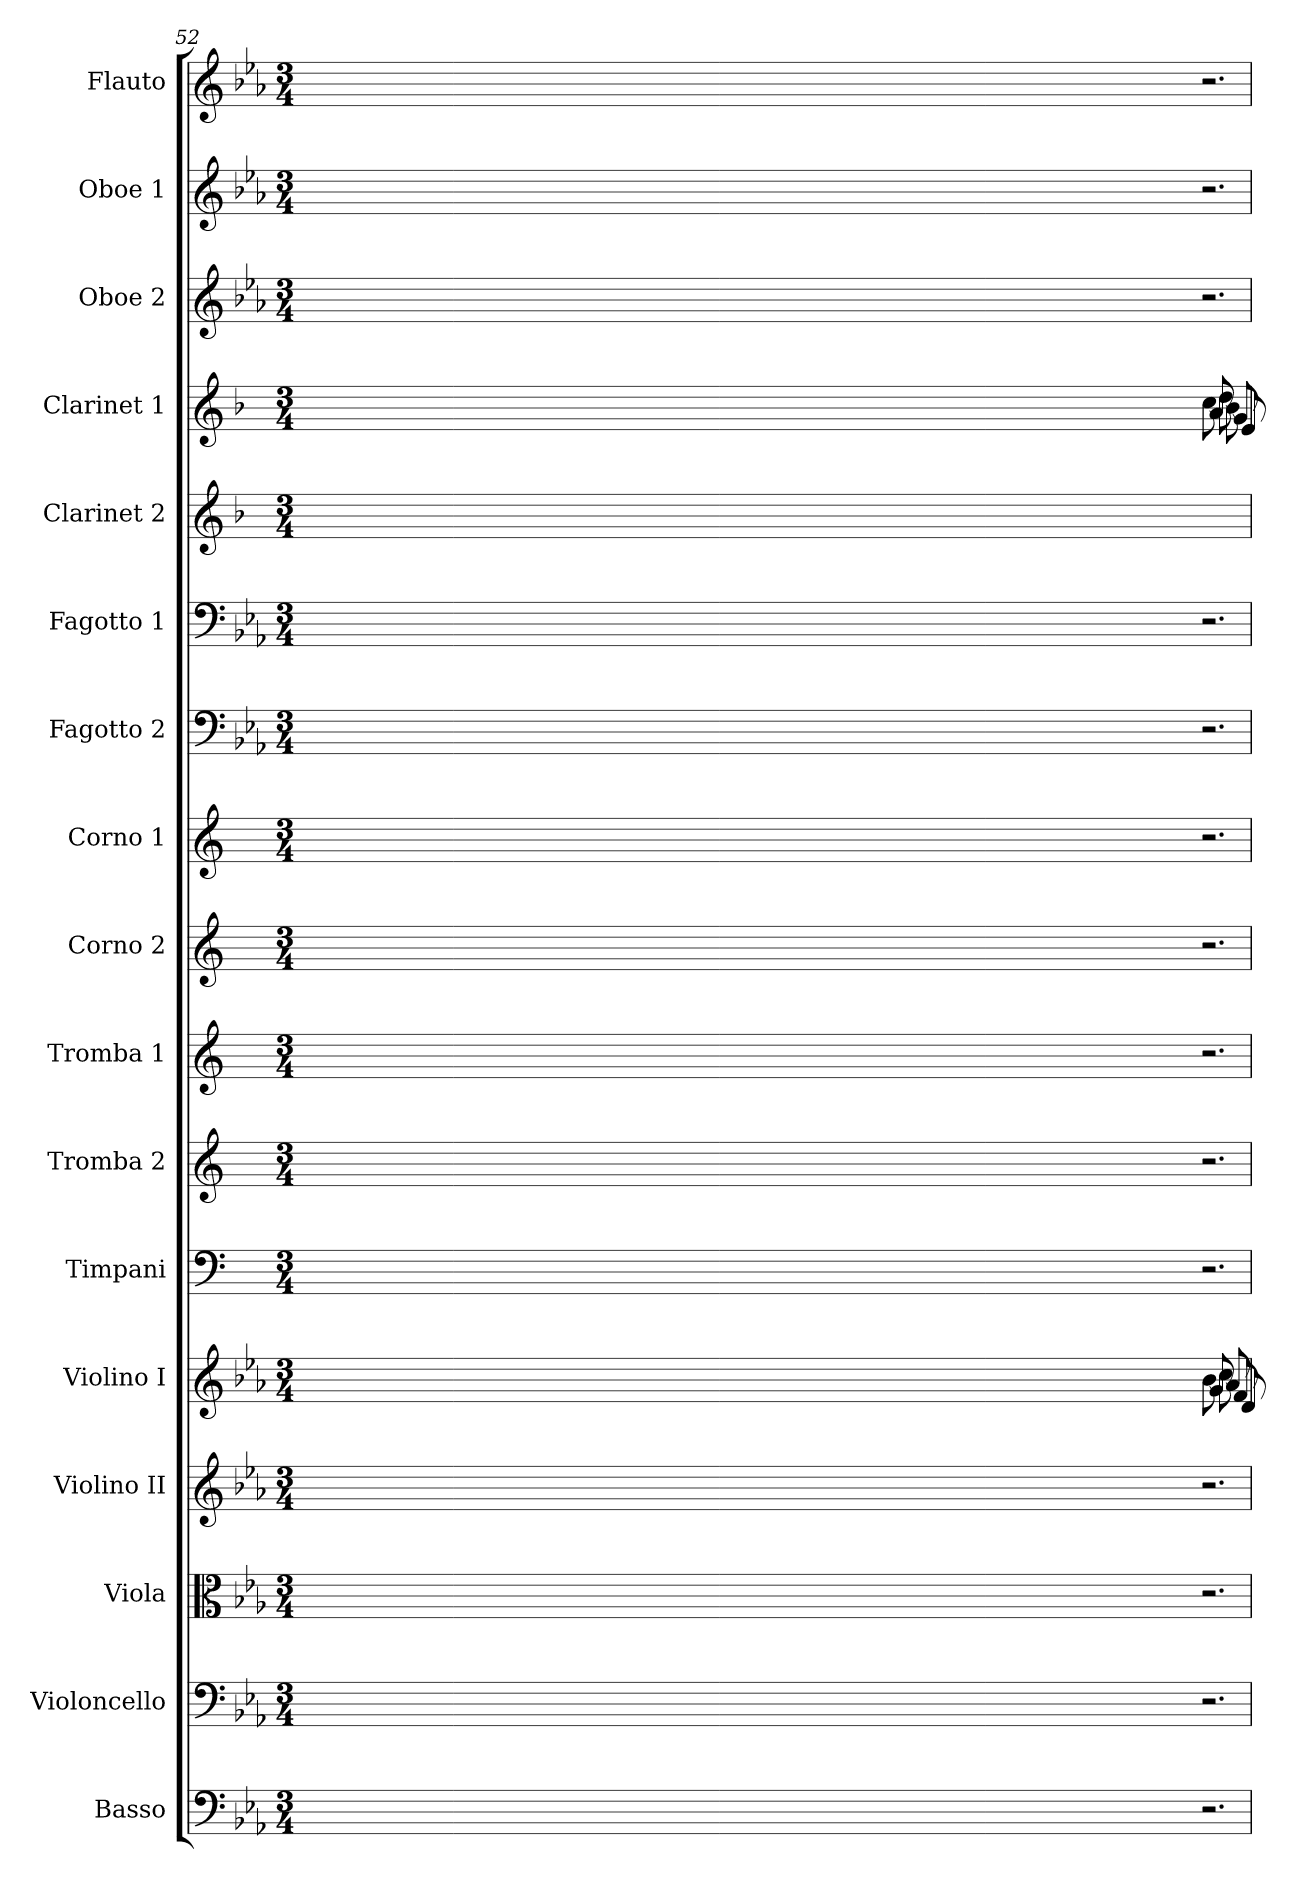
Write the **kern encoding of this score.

**kern	**kern	**kern	**kern	**kern	**kern	**kern	**kern	**kern	**kern	**kern	**kern	**kern	**kern	**kern	**kern	**kern
*part17	*part16	*part15	*part14	*part13	*part12	*part11	*part10	*part9	*part8	*part7	*part6	*part5	*part4	*part3	*part2	*part1
*staff17	*staff16	*staff15	*staff14	*staff13	*staff12	*staff11	*staff10	*staff9	*staff8	*staff7	*staff6	*staff5	*staff4	*staff3	*staff2	*staff1
*I"Basso	*I"Violoncello	*I"Viola	*I"Violino II	*I"Violino I	*I"Timpani	*I"Tromba 2	*I"Tromba 1	*I"Corno 2	*I"Corno 1	*I"Fagotto 2	*I"Fagotto 1	*I"Clarinet 2	*I"Clarinet 1	*I"Oboe 2	*I"Oboe 1	*I"Flauto
*	*I'Vc	*I'Vla	*I'Vln	*I'Vln	*	*	*	*	*	*	*	*I'Cl	*I'Cl	*I'Ob	*I'Ob	*I'Fl
*clefF4	*clefF4	*clefC3	*clefG2	*clefG2	*clefF4	*clefG2	*clefG2	*clefG2	*clefG2	*clefF4	*clefF4	*clefG2	*clefG2	*clefG2	*clefG2	*clefG2
*ITrd7c12	*	*	*	*	*	*ITrd-2c-3	*ITrd-2c-3	*ITrd5c9	*ITrd5c9	*	*	*ITrd1c2	*ITrd1c2	*	*	*
*k[b-e-a-]	*k[b-e-a-]	*k[b-e-a-]	*k[b-e-a-]	*k[b-e-a-]	*	*	*	*	*	*k[b-e-a-]	*k[b-e-a-]	*k[b-e-a-]	*k[b-e-a-]	*k[b-e-a-]	*k[b-e-a-]	*k[b-e-a-]
*M3/4	*M3/4	*M3/4	*M3/4	*M3/4	*M3/4	*M3/4	*M3/4	*M3/4	*M3/4	*M3/4	*M3/4	*M3/4	*M3/4	*M3/4	*M3/4	*M3/4
=52	=52	=52	=52	=52	=52	=52	=52	=52	=52	=52	=52	=52	=52	=52	=52	=52
1ryy	1ryy	1ryy	1ryy	1ryy	1ryy	1ryy	1ryy	1ryy	1ryy	1ryy	1ryy	1ryy	1ryy	1ryy	1ryy	1ryy
1ryy	1ryy	1ryy	1ryy	1ryy	1ryy	1ryy	1ryy	1ryy	1ryy	1ryy	1ryy	1ryy	1ryy	1ryy	1ryy	1ryy
1ryy	1ryy	1ryy	1ryy	1ryy	1ryy	1ryy	1ryy	1ryy	1ryy	1ryy	1ryy	1ryy	1ryy	1ryy	1ryy	1ryy
1ryy	1ryy	1ryy	1ryy	1ryy	1ryy	1ryy	1ryy	1ryy	1ryy	1ryy	1ryy	1ryy	1ryy	1ryy	1ryy	1ryy
1ryy	1ryy	1ryy	1ryy	1ryy	1ryy	1ryy	1ryy	1ryy	1ryy	1ryy	1ryy	1ryy	1ryy	1ryy	1ryy	1ryy
1ryy	1ryy	1ryy	1ryy	1ryy	1ryy	1ryy	1ryy	1ryy	1ryy	1ryy	1ryy	1ryy	1ryy	1ryy	1ryy	1ryy
1ryy	1ryy	1ryy	1ryy	1ryy	1ryy	1ryy	1ryy	1ryy	1ryy	1ryy	1ryy	1ryy	1ryy	1ryy	1ryy	1ryy
1ryy	1ryy	1ryy	1ryy	1ryy	1ryy	1ryy	1ryy	1ryy	1ryy	1ryy	1ryy	1ryy	1ryy	1ryy	1ryy	1ryy
1ryy	1ryy	1ryy	1ryy	1ryy	1ryy	1ryy	1ryy	1ryy	1ryy	1ryy	1ryy	1ryy	1ryy	1ryy	1ryy	1ryy
1ryy	1ryy	1ryy	1ryy	1ryy	1ryy	1ryy	1ryy	1ryy	1ryy	1ryy	1ryy	1ryy	1ryy	1ryy	1ryy	1ryy
1ryy	1ryy	1ryy	1ryy	1ryy	1ryy	1ryy	1ryy	1ryy	1ryy	1ryy	1ryy	1ryy	1ryy	1ryy	1ryy	1ryy
1ryy	1ryy	1ryy	1ryy	1ryy	1ryy	1ryy	1ryy	1ryy	1ryy	1ryy	1ryy	1ryy	1ryy	1ryy	1ryy	1ryy
1ryy	1ryy	1ryy	1ryy	1ryy	1ryy	1ryy	1ryy	1ryy	1ryy	1ryy	1ryy	1ryy	1ryy	1ryy	1ryy	1ryy
1ryy	1ryy	1ryy	1ryy	1ryy	1ryy	1ryy	1ryy	1ryy	1ryy	1ryy	1ryy	1ryy	1ryy	1ryy	1ryy	1ryy
1ryy	1ryy	1ryy	1ryy	1ryy	1ryy	1ryy	1ryy	1ryy	1ryy	1ryy	1ryy	1ryy	1ryy	1ryy	1ryy	1ryy
1ryy	1ryy	1ryy	1ryy	1ryy	1ryy	1ryy	1ryy	1ryy	1ryy	1ryy	1ryy	1ryy	1ryy	1ryy	1ryy	1ryy
1ryy	1ryy	1ryy	1ryy	1ryy	1ryy	1ryy	1ryy	1ryy	1ryy	1ryy	1ryy	1ryy	1ryy	1ryy	1ryy	1ryy
1ryy	1ryy	1ryy	1ryy	1ryy	1ryy	1ryy	1ryy	1ryy	1ryy	1ryy	1ryy	1ryy	1ryy	1ryy	1ryy	1ryy
1ryy	1ryy	1ryy	1ryy	1ryy	1ryy	1ryy	1ryy	1ryy	1ryy	1ryy	1ryy	1ryy	1ryy	1ryy	1ryy	1ryy
1ryy	1ryy	1ryy	1ryy	1ryy	1ryy	1ryy	1ryy	1ryy	1ryy	1ryy	1ryy	1ryy	1ryy	1ryy	1ryy	1ryy
1ryy	1ryy	1ryy	1ryy	1ryy	1ryy	1ryy	1ryy	1ryy	1ryy	1ryy	1ryy	1ryy	1ryy	1ryy	1ryy	1ryy
1ryy	1ryy	1ryy	1ryy	1ryy	1ryy	1ryy	1ryy	1ryy	1ryy	1ryy	1ryy	1ryy	1ryy	1ryy	1ryy	1ryy
1ryy	1ryy	1ryy	1ryy	1ryy	1ryy	1ryy	1ryy	1ryy	1ryy	1ryy	1ryy	1ryy	1ryy	1ryy	1ryy	1ryy
1ryy	1ryy	1ryy	1ryy	1ryy	1ryy	1ryy	1ryy	1ryy	1ryy	1ryy	1ryy	1ryy	1ryy	1ryy	1ryy	1ryy
1ryy	1ryy	1ryy	1ryy	1ryy	1ryy	1ryy	1ryy	1ryy	1ryy	1ryy	1ryy	1ryy	1ryy	1ryy	1ryy	1ryy
1ryy	1ryy	1ryy	1ryy	1ryy	1ryy	1ryy	1ryy	1ryy	1ryy	1ryy	1ryy	1ryy	1ryy	1ryy	1ryy	1ryy
1ryy	1ryy	1ryy	1ryy	1ryy	1ryy	1ryy	1ryy	1ryy	1ryy	1ryy	1ryy	1ryy	1ryy	1ryy	1ryy	1ryy
1ryy	1ryy	1ryy	1ryy	1ryy	1ryy	1ryy	1ryy	1ryy	1ryy	1ryy	1ryy	1ryy	1ryy	1ryy	1ryy	1ryy
1ryy	1ryy	1ryy	1ryy	1ryy	1ryy	1ryy	1ryy	1ryy	1ryy	1ryy	1ryy	1ryy	1ryy	1ryy	1ryy	1ryy
1ryy	1ryy	1ryy	1ryy	1ryy	1ryy	1ryy	1ryy	1ryy	1ryy	1ryy	1ryy	1ryy	1ryy	1ryy	1ryy	1ryy
1ryy	1ryy	1ryy	1ryy	1ryy	1ryy	1ryy	1ryy	1ryy	1ryy	1ryy	1ryy	1ryy	1ryy	1ryy	1ryy	1ryy
1ryy	1ryy	1ryy	1ryy	1ryy	1ryy	1ryy	1ryy	1ryy	1ryy	1ryy	1ryy	1ryy	1ryy	1ryy	1ryy	1ryy
1ryy	1ryy	1ryy	1ryy	1ryy	1ryy	1ryy	1ryy	1ryy	1ryy	1ryy	1ryy	1ryy	1ryy	1ryy	1ryy	1ryy
1ryy	1ryy	1ryy	1ryy	1ryy	1ryy	1ryy	1ryy	1ryy	1ryy	1ryy	1ryy	1ryy	1ryy	1ryy	1ryy	1ryy
1ryy	1ryy	1ryy	1ryy	1ryy	1ryy	1ryy	1ryy	1ryy	1ryy	1ryy	1ryy	1ryy	1ryy	1ryy	1ryy	1ryy
1ryy	1ryy	1ryy	1ryy	1ryy	1ryy	1ryy	1ryy	1ryy	1ryy	1ryy	1ryy	1ryy	1ryy	1ryy	1ryy	1ryy
2ryy	2ryy	2ryy	2ryy	2ryy	2ryy	2ryy	2ryy	2ryy	2ryy	2ryy	2ryy	2ryy	2ryy	2ryy	2ryy	2ryy
8.ryy	8.ryy	8.ryy	8.ryy	8.ryy	8.ryy	8.ryy	8.ryy	8.ryy	8.ryy	8.ryy	8.ryy	8.ryy	8.ryy	8.ryy	8.ryy	8.ryy
2.r	2.r	2.r	2.r	8b-	2.r	2.r	2.r	2.r	2.r	2.r	2.r	2.ryy	8b-	2.r	2.r	2.r
.	.	.	.	8g	.	.	.	.	.	.	.	.	8g	.	.	.
.	.	.	.	8cc	.	.	.	.	.	.	.	.	8cc	.	.	.
.	.	.	.	8a-	.	.	.	.	.	.	.	.	8a-	.	.	.
.	.	.	.	8f	.	.	.	.	.	.	.	.	8f	.	.	.
.	.	.	.	8d	.	.	.	.	.	.	.	.	8d	.	.	.
=	=	=	=	=	=	=	=	=	=	=	=	=	=	=	=	=
*-	*-	*-	*-	*-	*-	*-	*-	*-	*-	*-	*-	*-	*-	*-	*-	*-
